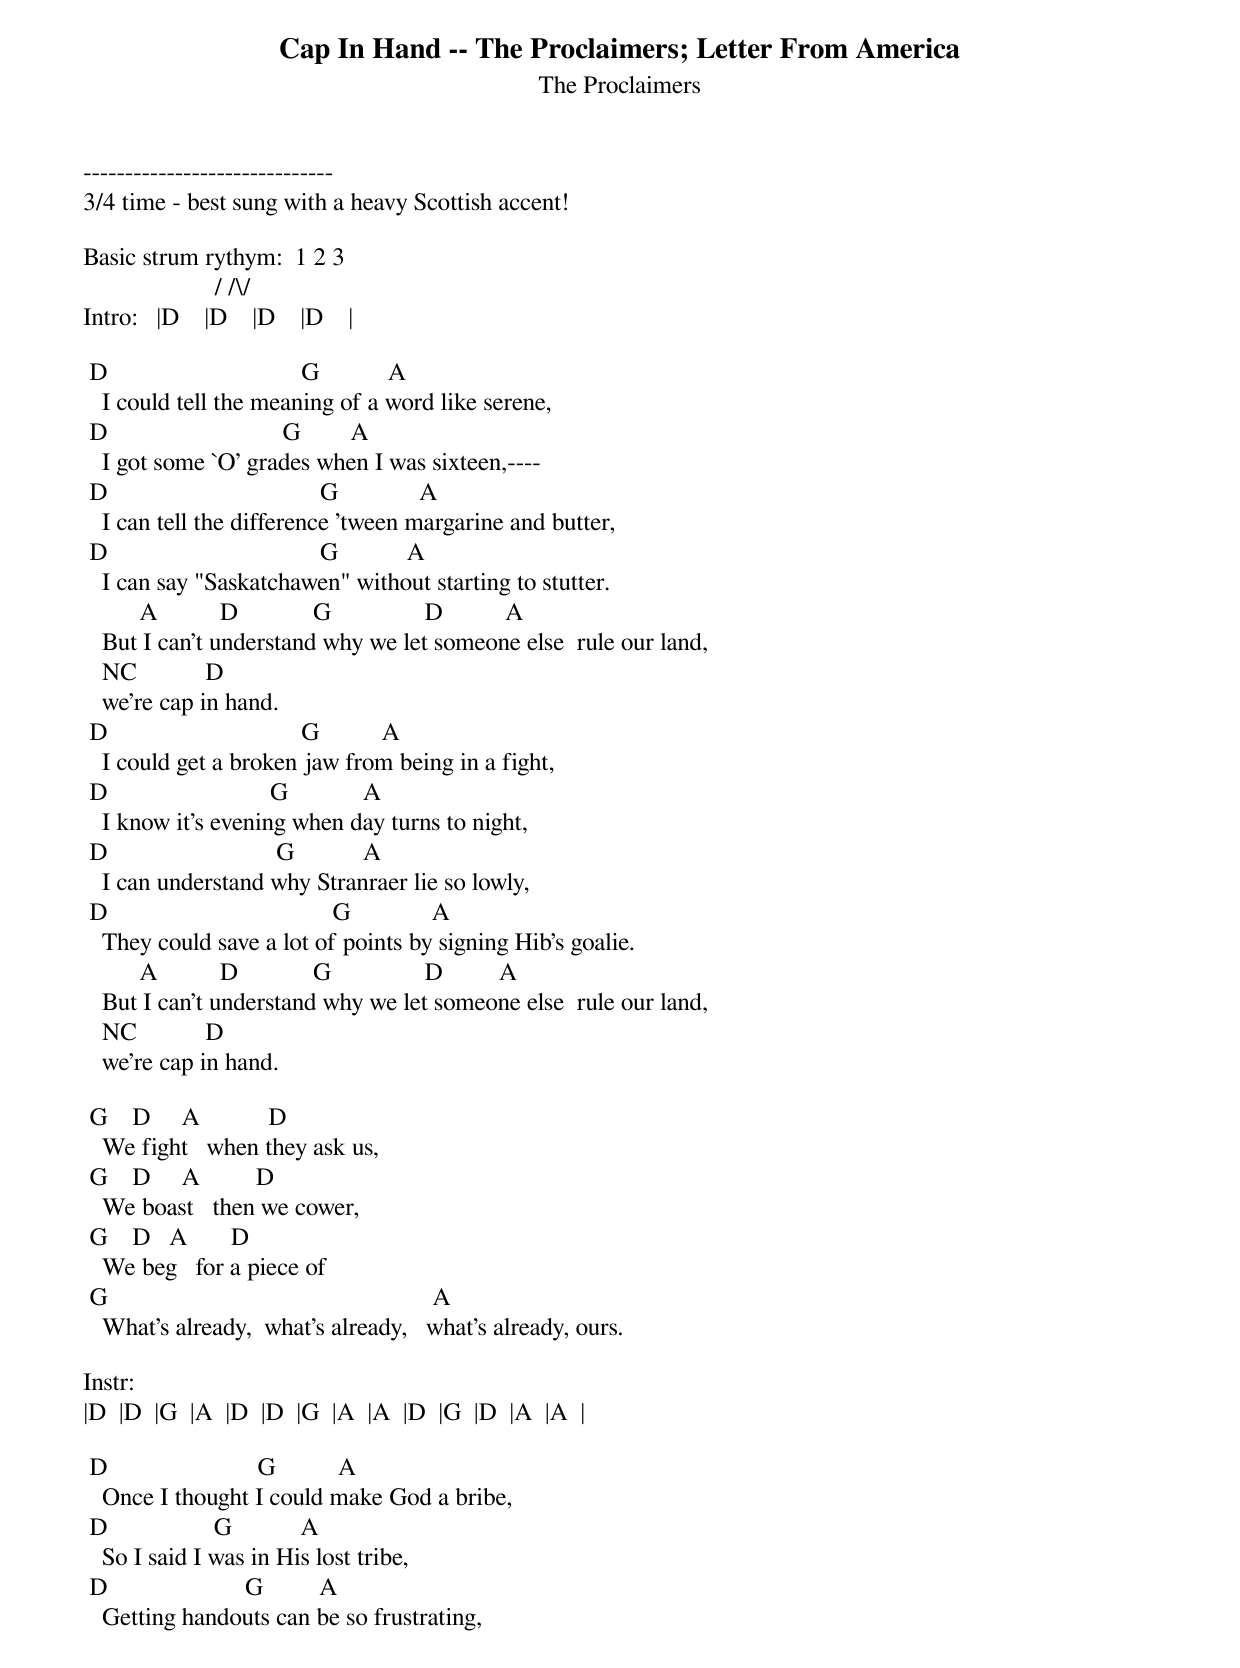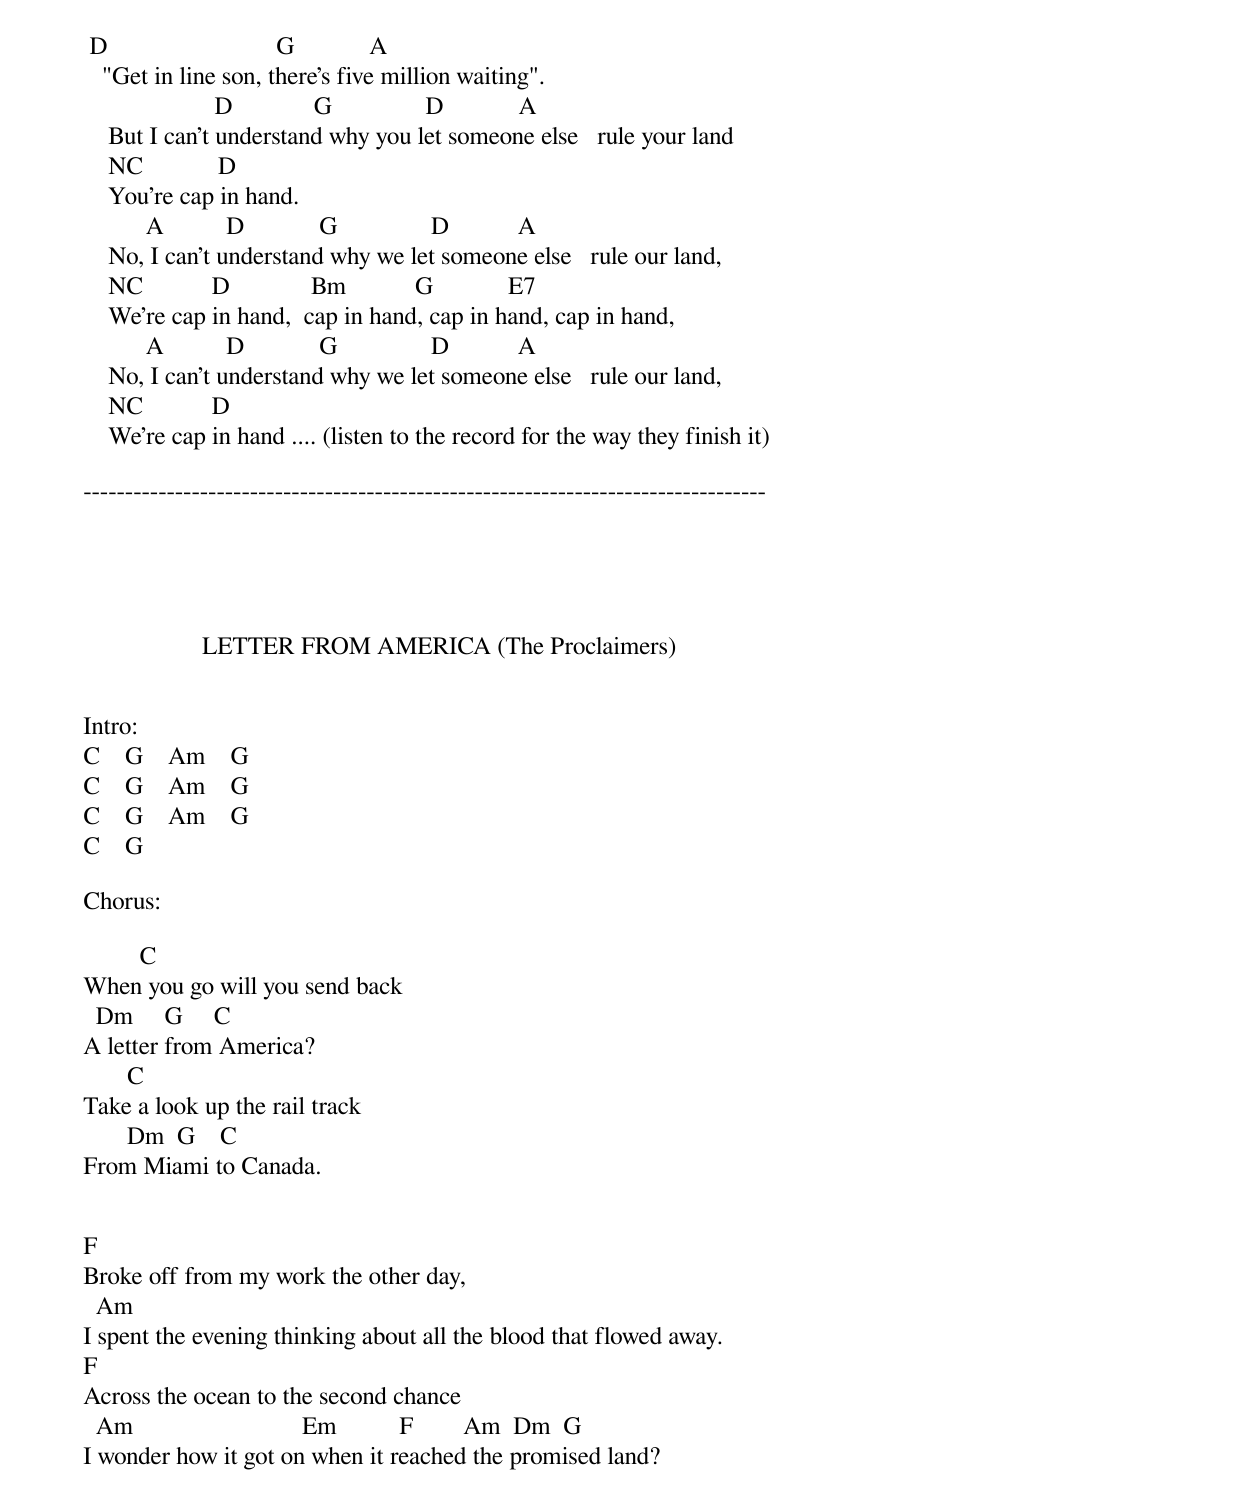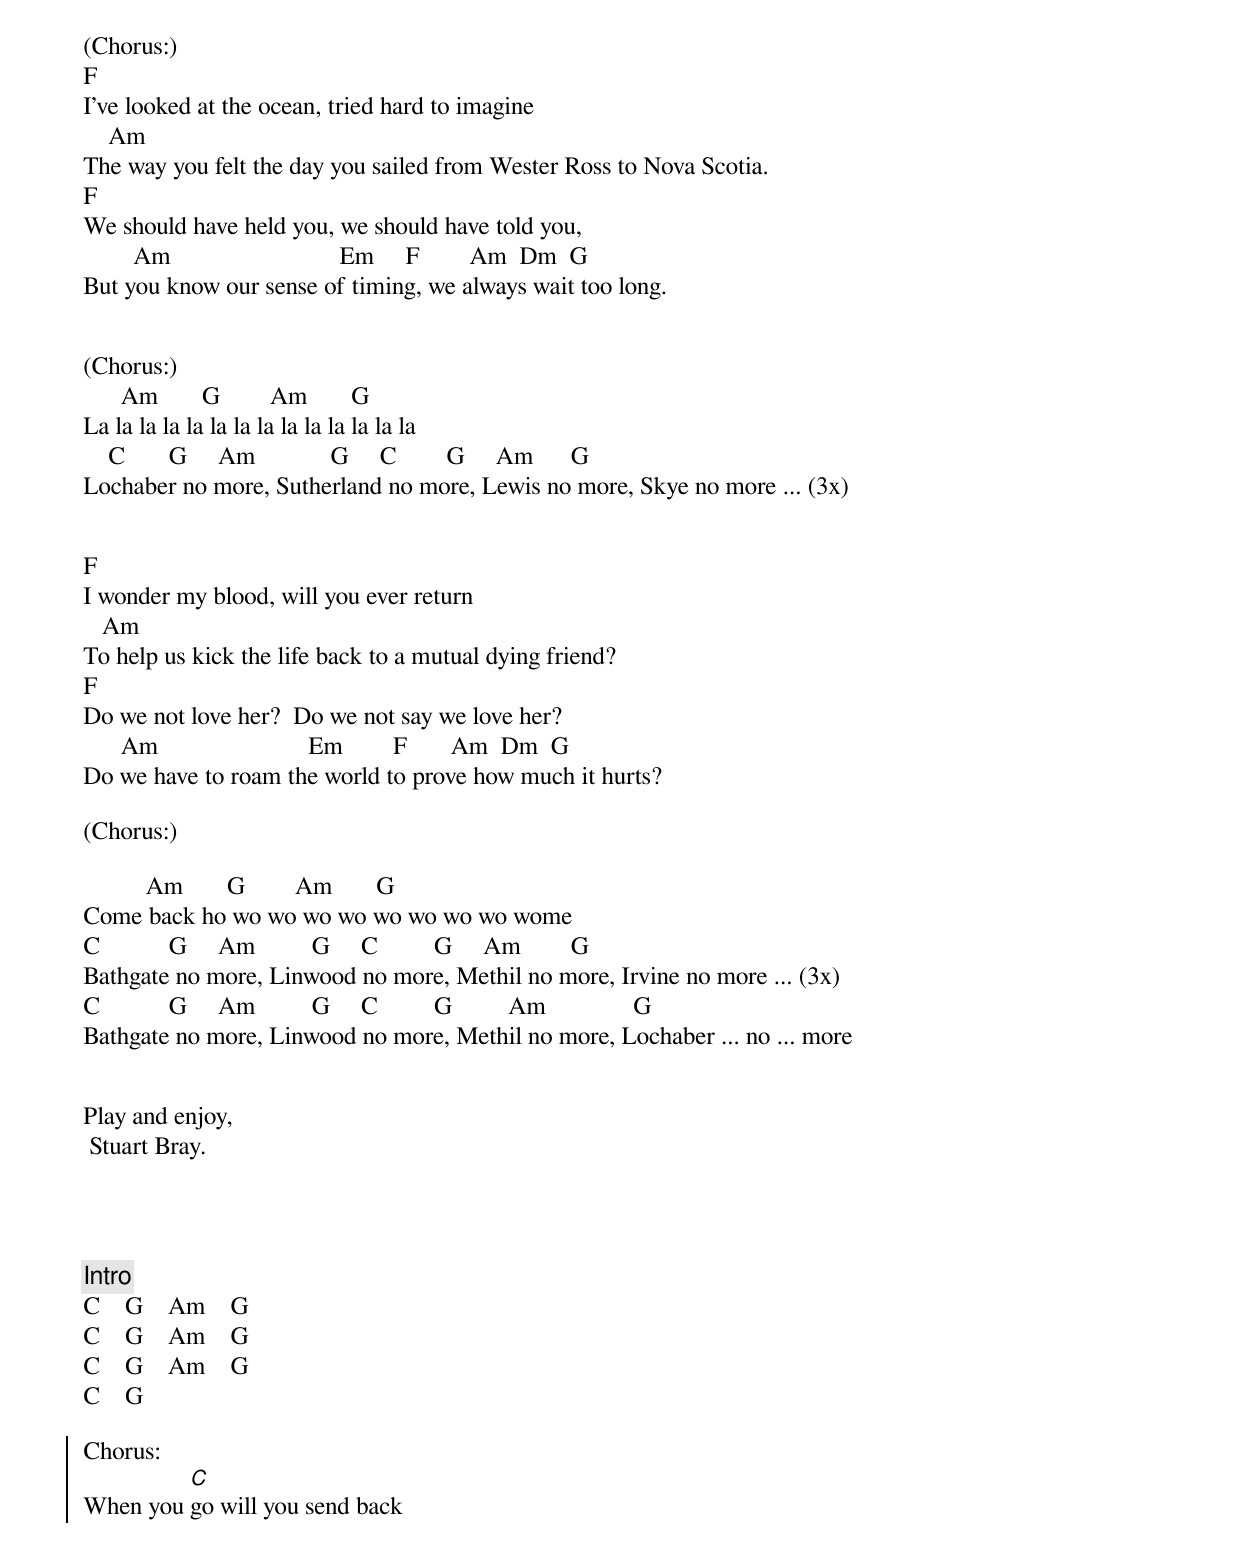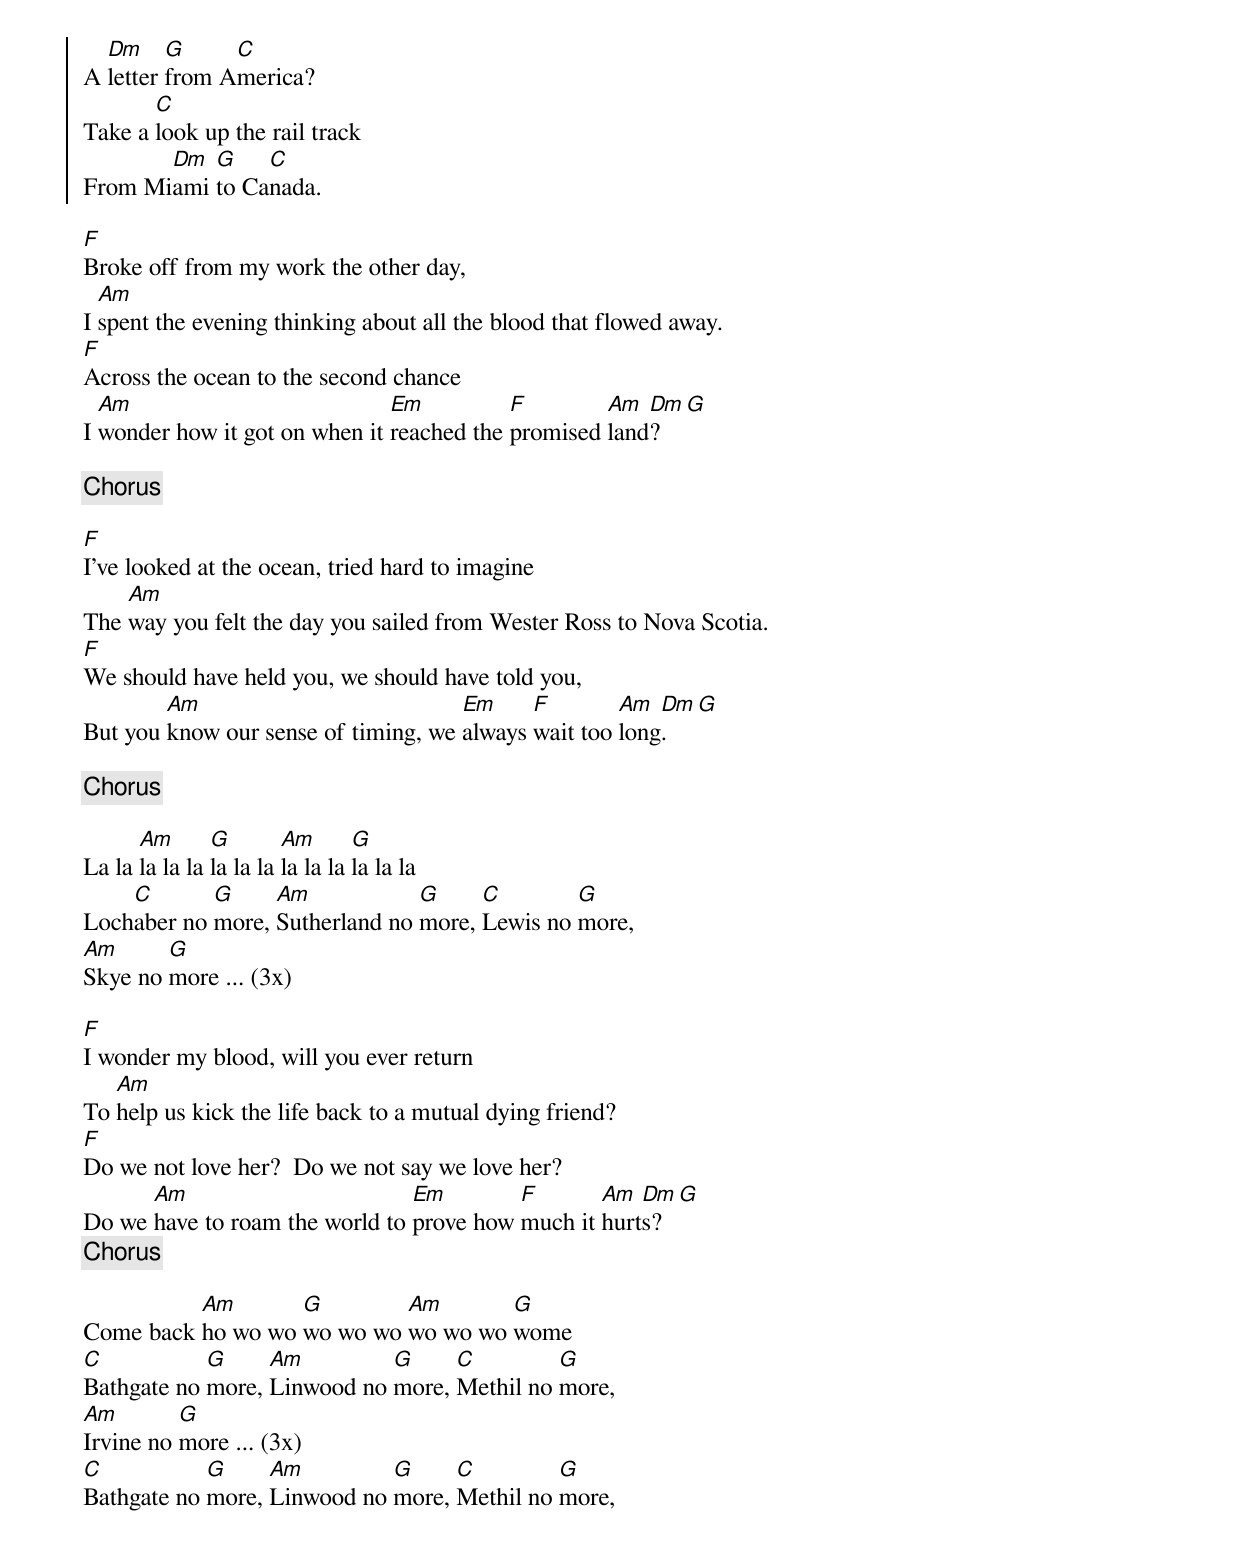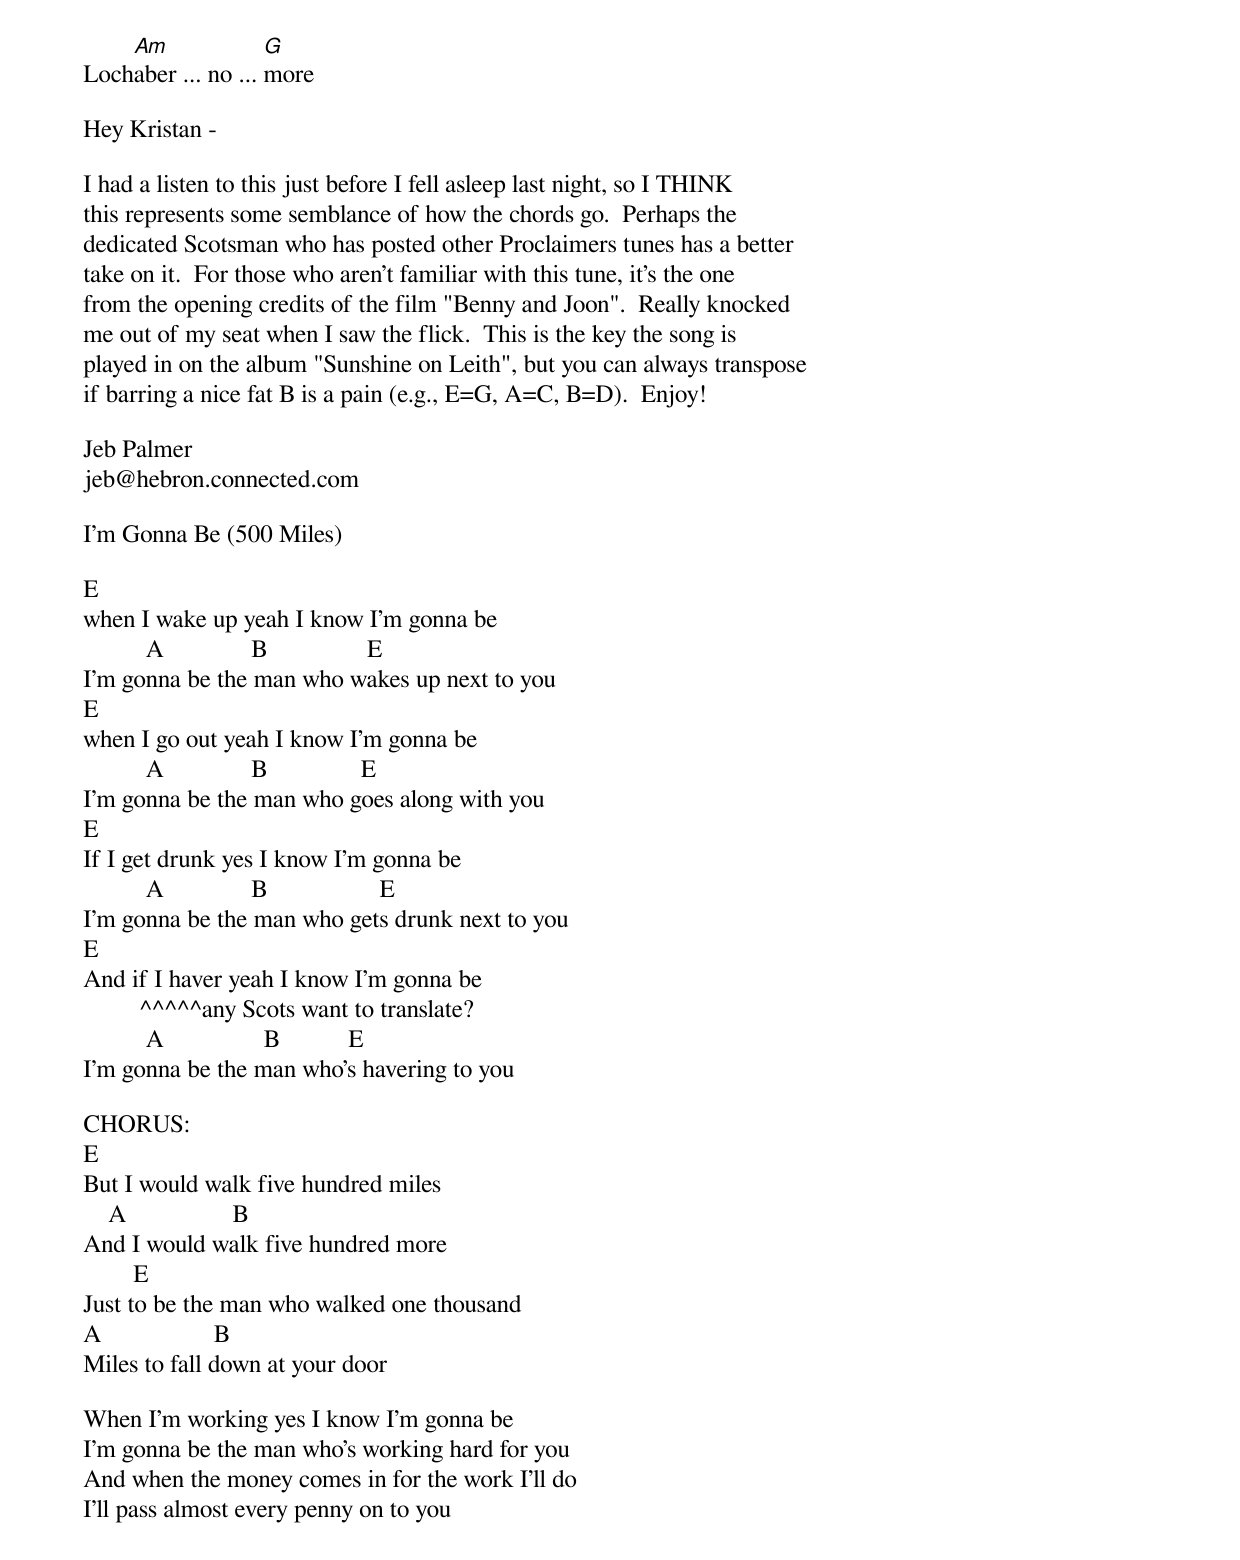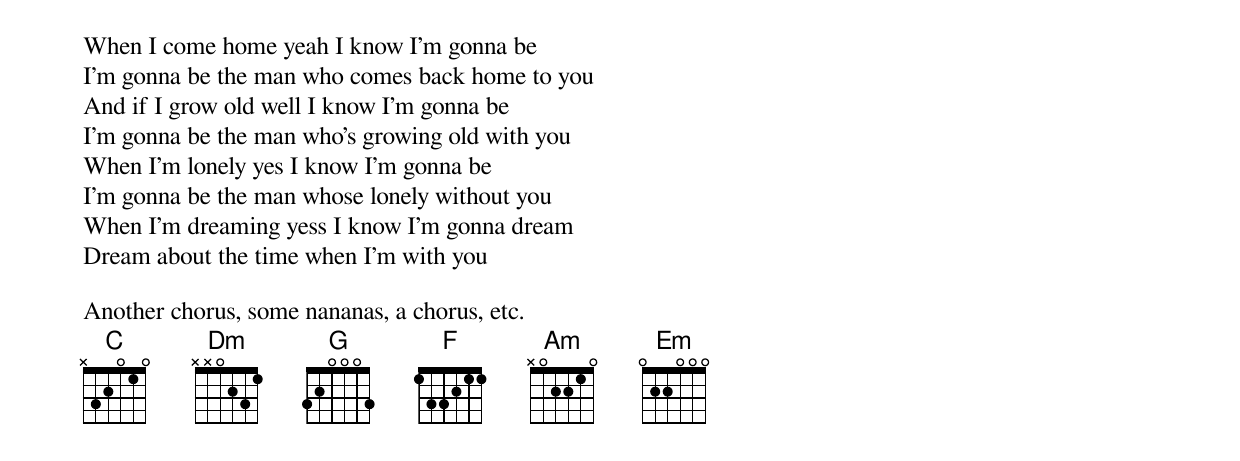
Cap In Hand -- The Proclaimers
------------------------------
3/4 time - best sung with a heavy Scottish accent!

Basic strum rythym:  1 2 3
                     / /\/\

Intro:   |D    |D    |D    |D    |

 D                               G           A
   I could tell the meaning of a word like serene,
 D                            G        A
   I got some `O' grades when I was sixteen,----
 D                                  G             A
   I can tell the difference 'tween margarine and butter,
 D                                  G           A
   I can say "Saskatchawen" without starting to stutter.
         A          D            G               D          A
   But I can't understand why we let someone else  rule our land,
   NC           D
   we're cap in hand.
 D                               G          A
   I could get a broken jaw from being in a fight,
 D                          G            A
   I know it's evening when day turns to night,
 D                           G           A
   I can understand why Stranraer lie so lowly,
 D                                    G             A
   They could save a lot of points by signing Hib's goalie.
         A          D            G               D         A
   But I can't understand why we let someone else  rule our land,
   NC           D
   we're cap in hand.

 G    D     A           D
   We fight   when they ask us,
 G    D     A         D
   We boast   then we cower,
 G    D   A       D
   We beg   for a piece of
 G                                                    A
   What's already,  what's already,   what's already, ours.

Instr:
|D  |D  |G  |A  |D  |D  |G  |A  |A  |D  |G  |D  |A  |A  |

 D                        G          A
   Once I thought I could make God a bribe,
 D                 G           A
   So I said I was in His lost tribe,
 D                      G         A
   Getting handouts can be so frustrating,
 D                           G            A
   "Get in line son, there's five million waiting".
                     D             G               D            A
    But I can't understand why you let someone else   rule your land
    NC            D
    You're cap in hand.
          A          D            G               D           A
    No, I can't understand why we let someone else   rule our land,
    NC           D             Bm           G            E7
    We're cap in hand,  cap in hand, cap in hand, cap in hand,
          A          D            G               D           A
    No, I can't understand why we let someone else   rule our land,
    NC           D
    We're cap in hand .... (listen to the record for the way they finish it)

----------------------------------------------------------------------------------





                   LETTER FROM AMERICA (The Proclaimers)


Intro:
C    G    Am    G
C    G    Am    G
C    G    Am    G
C    G

Chorus:

         C
When you go will you send back
  Dm     G     C
A letter from America?
       C
Take a look up the rail track
       Dm  G    C
From Miami to Canada.


F
Broke off from my work the other day,
  Am
I spent the evening thinking about all the blood that flowed away.
F
Across the ocean to the second chance
  Am                           Em          F        Am  Dm  G
I wonder how it got on when it reached the promised land?


(Chorus:)
F
I've looked at the ocean, tried hard to imagine
    Am
The way you felt the day you sailed from Wester Ross to Nova Scotia.
F
We should have held you, we should have told you,
        Am                           Em     F        Am  Dm  G
But you know our sense of timing, we always wait too long.


(Chorus:)
      Am       G        Am       G
La la la la la la la la la la la la la la
    C       G     Am            G     C        G     Am      G
Lochaber no more, Sutherland no more, Lewis no more, Skye no more ... (3x)


F
I wonder my blood, will you ever return
   Am
To help us kick the life back to a mutual dying friend?
F
Do we not love her?  Do we not say we love her?
      Am                        Em        F       Am  Dm  G
Do we have to roam the world to prove how much it hurts?

(Chorus:)

          Am       G        Am       G
Come back ho wo wo wo wo wo wo wo wo wome
C           G     Am         G     C         G     Am        G
Bathgate no more, Linwood no more, Methil no more, Irvine no more ... (3x)
C           G     Am         G     C         G         Am              G
Bathgate no more, Linwood no more, Methil no more, Lochaber ... no ... more


Play and enjoy,
	Stuart Bray.



{title:Letter From America}
{subtitle:The Proclaimers}

{c:Intro}
C    G    Am    G
C    G    Am    G
C    G    Am    G
C    G

{soc}
Chorus:
When you [C]go will you send back
A [Dm]letter [G]from A[C]merica?
Take a [C]look up the rail track
From Mi[Dm]ami [G]to Ca[C]nada.
{eoc}

[F]Broke off from my work the other day,
I [Am]spent the evening thinking about all the blood that flowed away.
[F]Across the ocean to the second chance
I [Am]wonder how it got on when it [Em]reached the [F]promised [Am]land[Dm]?   [G]

{c:Chorus}

[F]I've looked at the ocean, tried hard to imagine
The [Am]way you felt the day you sailed from Wester Ross to Nova Scotia.
[F]We should have held you, we should have told you,
But you [Am]know our sense of timing, we [Em]always [F]wait too [Am]long[Dm].   [G]

{c:Chorus}

La la [Am]la la la [G]la la la [Am]la la la [G]la la la
Loch[C]aber no [G]more, [Am]Sutherland no [G]more, [C]Lewis no [G]more,
[Am]Skye no [G]more ... (3x)

[F]I wonder my blood, will you ever return
To [Am]help us kick the life back to a mutual dying friend?
[F]Do we not love her?  Do we not say we love her?
Do we [Am]have to roam the world to [Em]prove how [F]much it [Am]hurt[Dm]s?  [G]
{c:Chorus}

Come back [Am]ho wo wo [G]wo wo wo [Am]wo wo wo [G]wome
[C]Bathgate no [G]more, [Am]Linwood no [G]more, [C]Methil no [G]more,
[Am]Irvine no [G]more ... (3x)
[C]Bathgate no [G]more, [Am]Linwood no [G]more, [C]Methil no [G]more,
Loch[Am]aber ... no ... [G]more

Hey Kristan -

I had a listen to this just before I fell asleep last night, so I THINK
this represents some semblance of how the chords go.  Perhaps the
dedicated Scotsman who has posted other Proclaimers tunes has a better
take on it.  For those who aren't familiar with this tune, it's the one
from the opening credits of the film "Benny and Joon".  Really knocked
me out of my seat when I saw the flick.  This is the key the song is
played in on the album "Sunshine on Leith", but you can always transpose
if barring a nice fat B is a pain (e.g., E=G, A=C, B=D).  Enjoy!

Jeb Palmer
jeb@hebron.connected.com

I'm Gonna Be (500 Miles)

E
when I wake up yeah I know I'm gonna be
          A              B                E
I'm gonna be the man who wakes up next to you
E
when I go out yeah I know I'm gonna be
          A              B               E
I'm gonna be the man who goes along with you
E
If I get drunk yes I know I'm gonna be
          A              B                  E
I'm gonna be the man who gets drunk next to you
E
And if I haver yeah I know I'm gonna be
         ^^^^^any Scots want to translate?
          A                B           E
I'm gonna be the man who's havering to you

CHORUS:
E
But I would walk five hundred miles
    A                 B
And I would walk five hundred more
        E
Just to be the man who walked one thousand
A                  B
Miles to fall down at your door

When I'm working yes I know I'm gonna be
I'm gonna be the man who's working hard for you
And when the money comes in for the work I'll do
I'll pass almost every penny on to you
When I come home yeah I know I'm gonna be
I'm gonna be the man who comes back home to you
And if I grow old well I know I'm gonna be
I'm gonna be the man who's growing old with you
When I'm lonely yes I know I'm gonna be
I'm gonna be the man whose lonely without you
When I'm dreaming yess I know I'm gonna dream
Dream about the time when I'm with you

Another chorus, some nananas, a chorus, etc.
